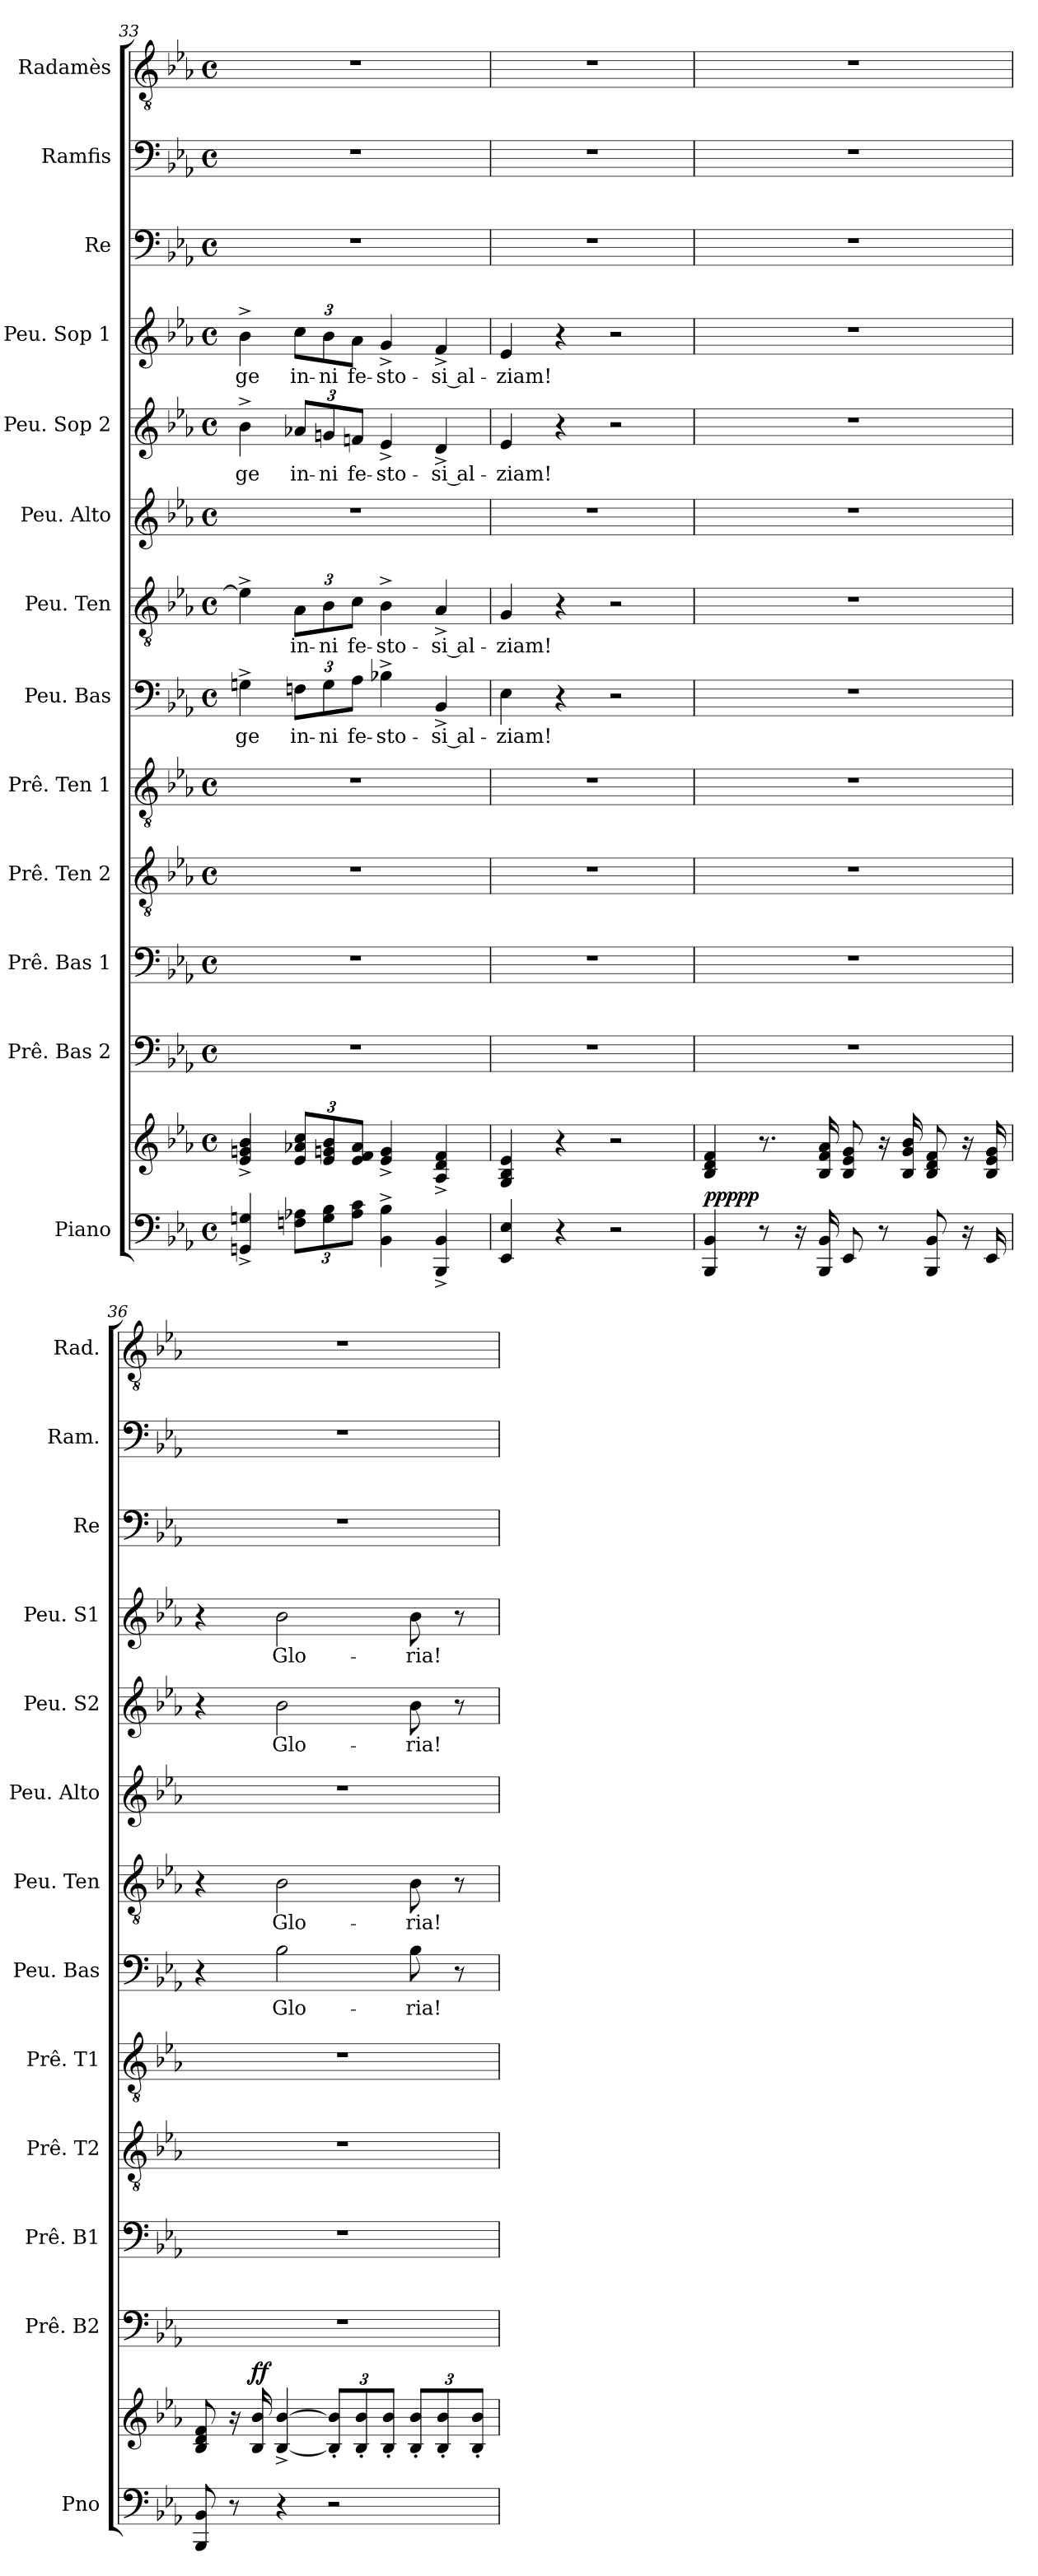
**kern	**kern	**dynam	**kern	**kern	**kern	**kern	**kern	**text	**kern	**text	**kern	**kern	**text	**kern	**text	**kern	**kern	**kern
*part13	*part13	*part13	*part12	*part11	*part10	*part9	*part8	*part8	*part7	*part7	*part6	*part5	*part5	*part4	*part4	*part3	*part2	*part1
*staff14	*staff13	*staff13/14	*staff12	*staff11	*staff10	*staff9	*staff8	*staff8	*staff7	*staff7	*staff6	*staff5	*staff5	*staff4	*staff4	*staff3	*staff2	*staff1
*I"Piano	*	*	*I"Prê. Bas 2	*I"Prê. Bas 1	*I"Prê. Ten 2	*I"Prê. Ten 1	*I"Peu. Bas	*	*I"Peu. Ten	*	*I"Peu. Alto	*I"Peu. Sop 2	*	*I"Peu. Sop 1	*	*I"Re	*I"Ramfis	*I"Radamès
*I'Pno	*	*	*I'Prê. B2	*I'Prê. B1	*I'Prê. T2	*I'Prê. T1	*I'Peu. Bas	*	*I'Peu. Ten	*	*I'Peu. Alto	*I'Peu. S2	*	*I'Peu. S1	*	*I'Re	*I'Ram.	*I'Rad.
!!LO:LB:g=z
*clefF4	*clefG2	*	*clefF4	*clefF4	*clefGv2	*clefGv2	*clefF4	*	*clefGv2	*	*clefG2	*clefG2	*	*clefG2	*	*clefF4	*clefF4	*clefGv2
*k[b-e-a-]	*k[b-e-a-]	*	*k[b-e-a-]	*k[b-e-a-]	*k[b-e-a-]	*k[b-e-a-]	*k[b-e-a-]	*	*k[b-e-a-]	*	*k[b-e-a-]	*k[b-e-a-]	*	*k[b-e-a-]	*	*k[b-e-a-]	*k[b-e-a-]	*k[b-e-a-]
*M4/4	*M4/4	*	*M4/4	*M4/4	*M4/4	*M4/4	*M4/4	*	*M4/4	*	*M4/4	*M4/4	*	*M4/4	*	*M4/4	*M4/4	*M4/4
*met(c)	*met(c)	*	*met(c)	*met(c)	*met(c)	*met(c)	*met(c)	*	*met(c)	*	*met(c)	*met(c)	*	*met(c)	*	*met(c)	*met(c)	*met(c)
=33	=33	=33	=33	=33	=33	=33	=33	=33	=33	=33	=33	=33	=33	=33	=33	=33	=33	=33
!	!	!	!	!	!	!	!	!LO:LY:b:color=#0055FF	!	!	!	!	!LO:LY:b:color=#0055FF	!	!LO:LY:b:color=#AA0000	!	!	!
4GGn/^ 4Gn/^	4e-/^ 4gn/^ 4b-/^	.	1r	1r	1r	1r	4Gn^\	-ge	4e-^\]	.	1r	4b-^\	-ge	4b-^\	-ge	1r	1r	1r
*Xbrackettup	*Xbrackettup	*	*	*	*	*	*	*	*	*	*	*	*	*	*	*	*	*
!	!	!	!	!	!	!	!	!LO:LY:b:color=#0055FF	!	!LO:LY:b:color=#0055FF	!	!	!LO:LY:b:color=#0055FF	!	!LO:LY:b:color=#AA0000	!	!	!
12Fn\ 12A-X\L	12e-/ 12a-X/ 12cc/L	.	.	.	.	.	12Fn\L	in-	12A-\L	in-	.	12a-X/L	in-	12cc\L	in-	.	.	.
!	!	!	!	!	!	!	!	!LO:LY:b:color=#0055FF	!	!LO:LY:b:color=#0055FF	!	!	!LO:LY:b:color=#0055FF	!	!LO:LY:b:color=#AA0000	!	!	!
12G\ 12B-\	12e-/ 12gn/ 12b-/	.	.	.	.	.	12G\	-ni	12B-\	-ni	.	12gn/	-ni	12b-\	-ni	.	.	.
!	!	!	!	!	!	!	!	!LO:LY:b:color=#0055FF	!	!LO:LY:b:color=#0055FF	!	!	!LO:LY:b:color=#0055FF	!	!LO:LY:b:color=#AA0000	!	!	!
12A-\ 12c\J	12e-/ 12f/ 12a-/J	.	.	.	.	.	12A-\J	fe-	12c\J	fe-	.	12fn/J	fe-	12a-\J	fe-	.	.	.
!	!	!	!	!	!	!	!	!LO:LY:b:color=#0055FF	!	!LO:LY:b:color=#0055FF	!	!	!LO:LY:b:color=#0055FF	!	!LO:LY:b:color=#AA0000	!	!	!
4BB-\^ 4B-\^	4e-/^ 4g/^	.	.	.	.	.	4B-X^\	-sto-	4B-^\	-sto-	.	4e-^/	-sto-	4g^/	-sto-	.	.	.
!	!	!	!	!	!	!	!	!LO:LY:b:color=#0055FF	!	!LO:LY:b:color=#0055FF	!	!	!LO:LY:b:color=#0055FF	!	!LO:LY:b:color=#AA0000	!	!	!
4BBB-/^ 4BB-/^	4A-/^ 4d/^ 4f/^	.	.	.	.	.	4BB-^/	si al-	4A-^/	si al-	.	4d^/	si al-	4f^/	si al-	.	.	.
=34	=34	=34	=34	=34	=34	=34	=34	=34	=34	=34	=34	=34	=34	=34	=34	=34	=34	=34
!	!	!	!	!	!	!	!	!LO:LY:b:color=#0055FF	!	!LO:LY:b:color=#0055FF	!	!	!LO:LY:b:color=#0055FF	!	!LO:LY:b:color=#AA0000	!	!	!
4EE-/ 4E-/	4G/ 4B-/ 4e-/	.	1r	1r	1r	1r	4E-\	-ziam!	4G/	-ziam!	1r	4e-/	-ziam!	4e-/	-ziam!	1r	1r	1r
4r	4r	.	.	.	.	.	4r	.	4r	.	.	4r	.	4r	.	.	.	.
2r	2r	.	.	.	.	.	2r	.	2r	.	.	2r	.	2r	.	.	.	.
=35	=35	=35	=35	=35	=35	=35	=35	=35	=35	=35	=35	=35	=35	=35	=35	=35	=35	=35
!	!	!LO:DY:a=2	!	!	!	!	!	!	!	!	!	!	!	!	!	!	!	!
!	!	!LO:DY:n=1:a=2	!	!	!	!	!	!	!	!	!	!	!	!	!	!	!	!
!	!	!LO:DY:n=2:a	!	!	!	!	!	!	!	!	!	!	!	!	!	!	!	!
!	!	!LO:DY:n=3:a	!	!	!	!	!	!	!	!	!	!	!	!	!	!	!	!
!	!	!LO:DY:n=4:a	!	!	!	!	!	!	!	!	!	!	!	!	!	!	!	!
4BBB-/ 4BB-/	4B-/ 4d/ 4f/	p p p p p	1r	1r	1r	1r	1r	.	1r	.	1r	1r	.	1r	.	1r	1r	1r
8r	8.r	.	.	.	.	.	.	.	.	.	.	.	.	.	.	.	.	.
16r	.	.	.	.	.	.	.	.	.	.	.	.	.	.	.	.	.	.
16BBB-/ 16BB-/	16B-/ 16f/ 16a-/	.	.	.	.	.	.	.	.	.	.	.	.	.	.	.	.	.
8EE-/	8B-/ 8e-/ 8g/	.	.	.	.	.	.	.	.	.	.	.	.	.	.	.	.	.
8r	16r	.	.	.	.	.	.	.	.	.	.	.	.	.	.	.	.	.
.	16B-/ 16g/ 16b-/	.	.	.	.	.	.	.	.	.	.	.	.	.	.	.	.	.
8BBB-/ 8BB-/	8B-/ 8d/ 8f/	.	.	.	.	.	.	.	.	.	.	.	.	.	.	.	.	.
16r	16r	.	.	.	.	.	.	.	.	.	.	.	.	.	.	.	.	.
16EE-/	16B-/ 16e-/ 16g/	.	.	.	.	.	.	.	.	.	.	.	.	.	.	.	.	.
=36	=36	=36	=36	=36	=36	=36	=36	=36	=36	=36	=36	=36	=36	=36	=36	=36	=36	=36
8BBB-/ 8BB-/	8B-/ 8d/ 8f/	.	1r	1r	1r	1r	4r	.	4r	.	1r	4r	.	4r	.	1r	1r	1r
8r	16r	.	.	.	.	.	.	.	.	.	.	.	.	.	.	.	.	.
!	!	!LO:DY:a	!	!	!	!	!	!	!	!	!	!	!	!	!	!	!	!
.	16B-/ 16b-/	ff	.	.	.	.	.	.	.	.	.	.	.	.	.	.	.	.
!	!	!	!	!	!	!	!	!LO:LY:b:color=#0055FF	!	!LO:LY:b:color=#0055FF	!	!	!LO:LY:b:color=#0055FF	!	!LO:LY:b:color=#AA0000	!	!	!
4r	[4B-/^ [4b-/^	.	.	.	.	.	2B-\	Glo-	2B-\	Glo-	.	2b-\	Glo-	2b-\	Glo-	.	.	.
2r	12B-/]' 12b-/]'L	.	.	.	.	.	.	.	.	.	.	.	.	.	.	.	.	.
.	12B-/' 12b-/'	.	.	.	.	.	.	.	.	.	.	.	.	.	.	.	.	.
.	12B-/' 12b-/'J	.	.	.	.	.	.	.	.	.	.	.	.	.	.	.	.	.
!	!	!	!	!	!	!	!	!LO:LY:b:color=#0055FF	!	!LO:LY:b:color=#0055FF	!	!	!LO:LY:b:color=#0055FF	!	!LO:LY:b:color=#AA0000	!	!	!
.	12B-/' 12b-/'L	.	.	.	.	.	8B-\	-ria!	8B-\	-ria!	.	8b-\	-ria!	8b-\	-ria!	.	.	.
.	12B-/' 12b-/'	.	.	.	.	.	.	.	.	.	.	.	.	.	.	.	.	.
.	.	.	.	.	.	.	8r	.	8r	.	.	8r	.	8r	.	.	.	.
.	12B-/' 12b-/'J	.	.	.	.	.	.	.	.	.	.	.	.	.	.	.	.	.
=	=	=	=	=	=	=	=	=	=	=	=	=	=	=	=	=	=	=
*-	*-	*-	*-	*-	*-	*-	*-	*-	*-	*-	*-	*-	*-	*-	*-	*-	*-	*-
